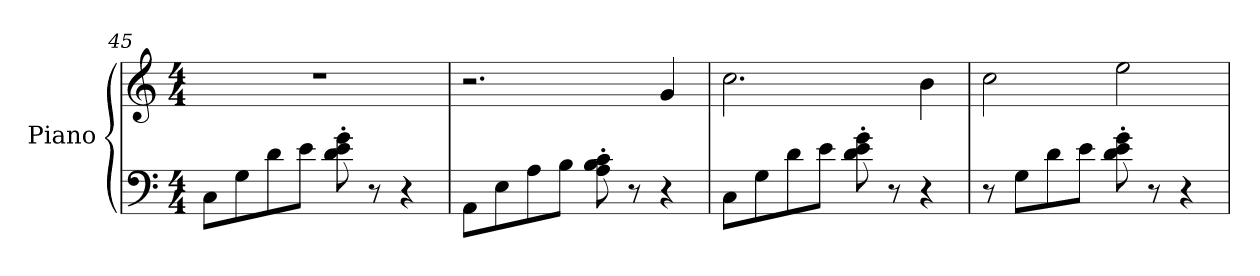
**kern	**kern
*part1	*part1
*staff2	*staff1
*I"Piano	*
*I'Pno.	*
*clefF4	*clefG2
*k[]	*k[]
*M4/4	*M4/4
=45	=45
8C\L	1r
8G\	.
8d\	.
8e\J	.
8d\' 8e\' 8g\'	.
8r	.
4r	.
=46	=46
8AA\L	2.r
8E\	.
8A\	.
8B\J	.
8A\' 8B\' 8c\'	.
8r	.
4r	4g/
=47	=47
8C\L	2.cc\
8G\	.
8d\	.
8e\J	.
8d\' 8e\' 8g\'	.
8r	.
4r	4b\
!!LO:LB:g=z
=48	=48
8r	2cc\
8G\L	.
8d\	.
8e\J	.
8d\' 8e\' 8g\'	2ee\
8r	.
4r	.
=	=
*-	*-
